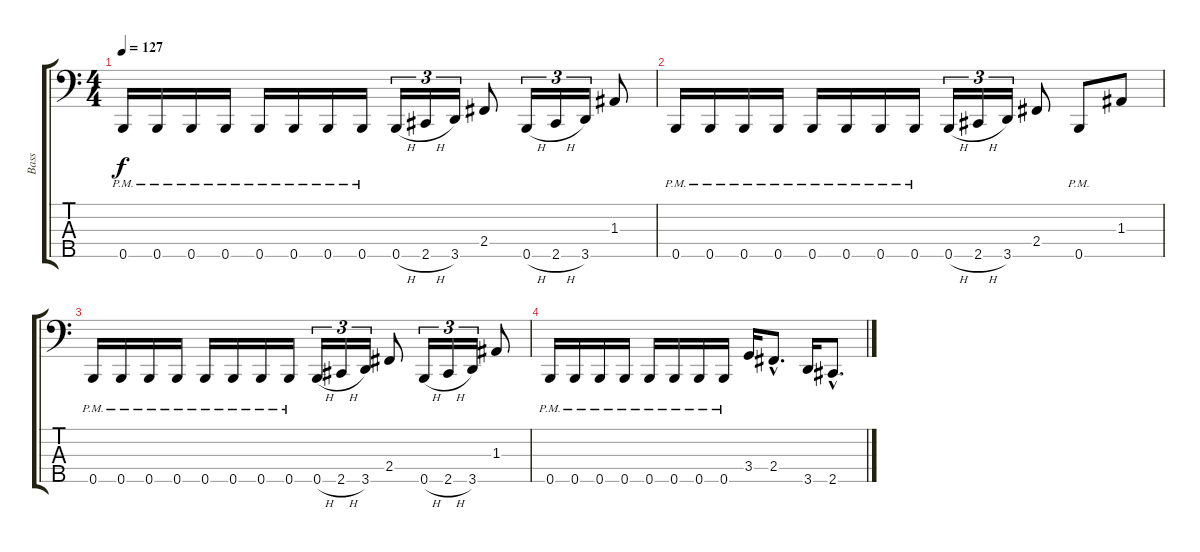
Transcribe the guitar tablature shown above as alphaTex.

\track ("Bass" "Bass") {instrument electricbassfinger}
\staff {score tabs}
\tuning (G2 D2 A1 E1 B0) {hide}
\ts (4 4)
\tempo 127
\clef f4
\ks c
0.5{pm}.16{dy f} 0.5{pm}.16 0.5{pm}.16 0.5{pm}.16 0.5{pm}.16 0.5{pm}.16 0.5{pm}.16 0.5{pm}.16 0.5{h}.16{tu (3 2)} 2.5{h}.16{tu (3 2)} 3.5.16{tu (3 2)} 2.4.8 0.5{h}.16{tu (3 2)} 2.5{h}.16{tu (3 2)} 3.5.16{tu (3 2)} 1.3.8 |
0.5{pm}.16 0.5{pm}.16 0.5{pm}.16 0.5{pm}.16 0.5{pm}.16 0.5{pm}.16 0.5{pm}.16 0.5{pm}.16 0.5{h}.16{tu (3 2)} 2.5{h}.16{tu (3 2)} 3.5.16{tu (3 2)} 2.4.8 0.5{pm}.8 1.3.8 |
0.5{pm}.16 0.5{pm}.16 0.5{pm}.16 0.5{pm}.16 0.5{pm}.16 0.5{pm}.16 0.5{pm}.16 0.5{pm}.16 0.5{h}.16{tu (3 2)} 2.5{h}.16{tu (3 2)} 3.5.16{tu (3 2)} 2.4.8 0.5{h}.16{tu (3 2)} 2.5{h}.16{tu (3 2)} 3.5.16{tu (3 2)} 1.3.8 |
0.5{pm}.16 0.5{pm}.16 0.5{pm}.16 0.5{pm}.16 0.5{pm}.16 0.5{pm}.16 0.5{pm}.16 0.5{pm}.16 3.4.16 2.4{hac}.8{d} 3.5.16 2.5{hac}.8{d}
